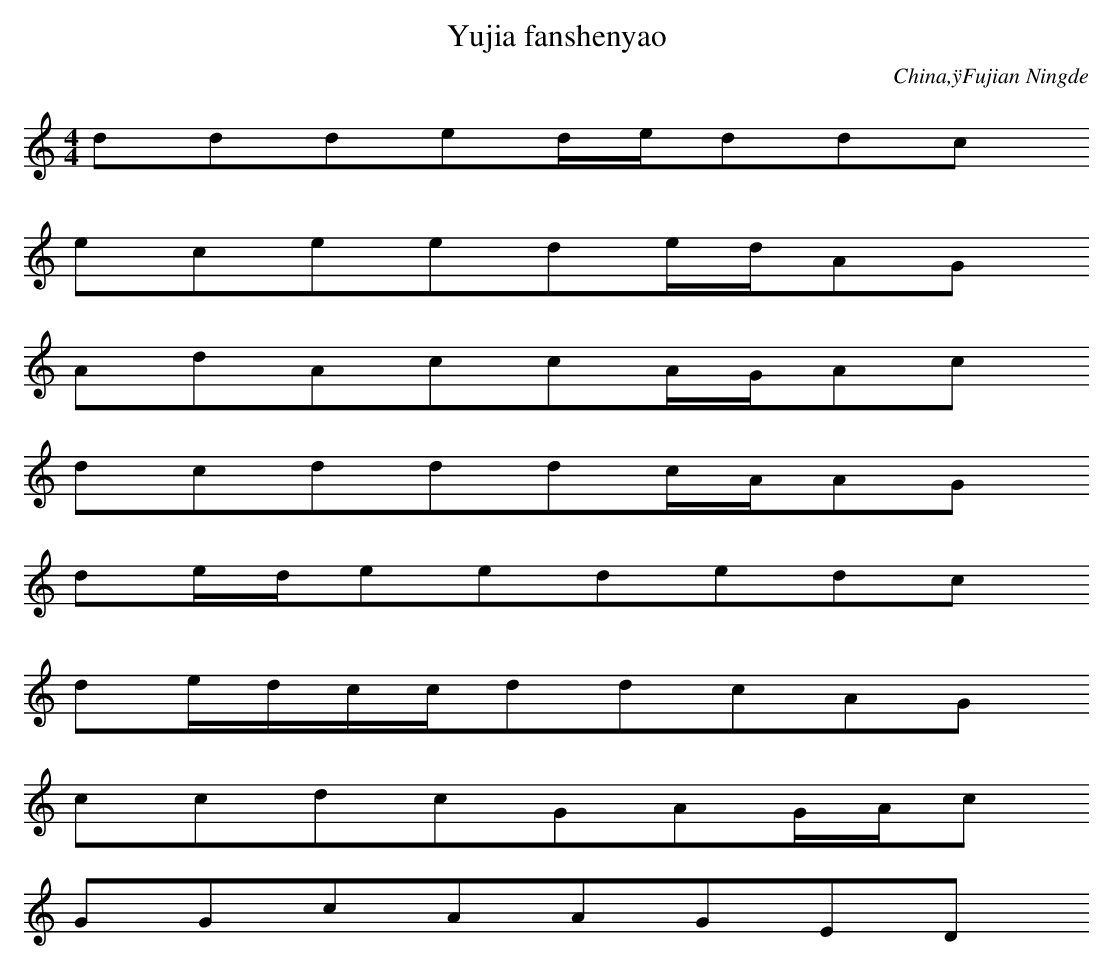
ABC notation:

X:1
T: Yujia fanshenyao
O: China,ÿFujian Ningde
M: 4/4
L: 1/16
K: C
d2d2d2e2ded2d2c2
e2c2e2e2d2edA2G2
A2d2A2c2c2AGA2c2
d2c2d2d2d2cAA2G2
d2ede2e2d2e2d2c2
d2edccd2d2c2A2G2
c2c2d2c2G2A2GAc2
G2G2c2A2A2G2E2D2
